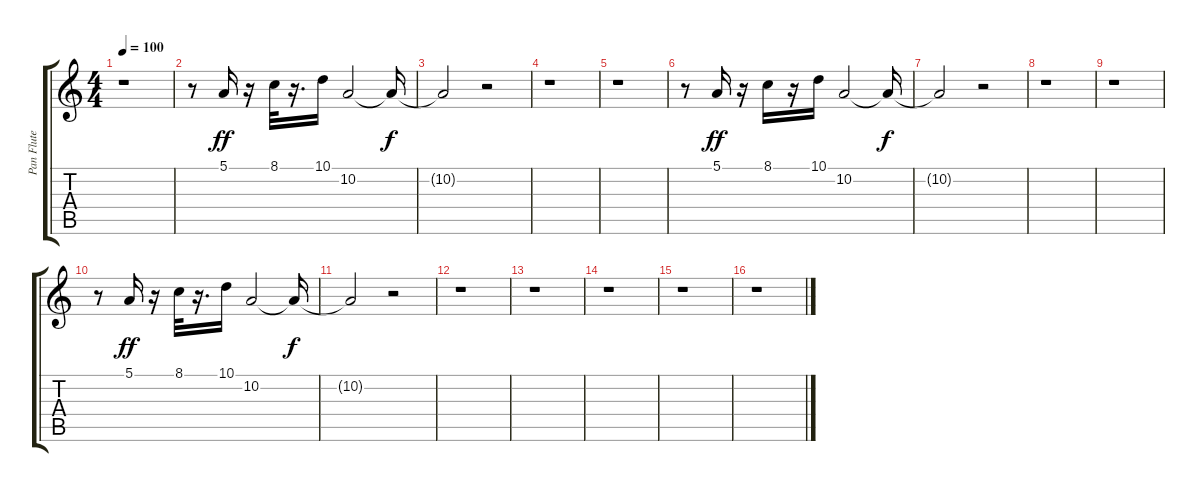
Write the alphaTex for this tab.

\track ("Pan Flute" "Pan Flute") {instrument guitarfretnoise}
\staff {score tabs}
\tuning (E4 B3 G3 D3 A2 E2) {hide}
\ts (4 4)
\tempo 100
\clef g2
\ks c
r.1{dy f} |
r.8 5.1.16{dy ff} r.16 8.1.32 r.16{d} 10.1.16 10.2.2 10.2{t}.16{dy f} |
10.2{t}.2 r.2 |
r.1 |
r.1 |
r.8 5.1.16{dy ff} r.16 8.1.16 r.16 10.1.16 10.2.2 10.2{t}.16{dy f} |
10.2{t}.2 r.2 |
r.1 |
r.1 |
r.8 5.1.16{dy ff} r.16 8.1.32 r.16{d} 10.1.16 10.2.2 10.2{t}.16{dy f} |
10.2{t}.2 r.2 |
r.1 |
r.1 |
r.1 |
r.1 |
r.1
